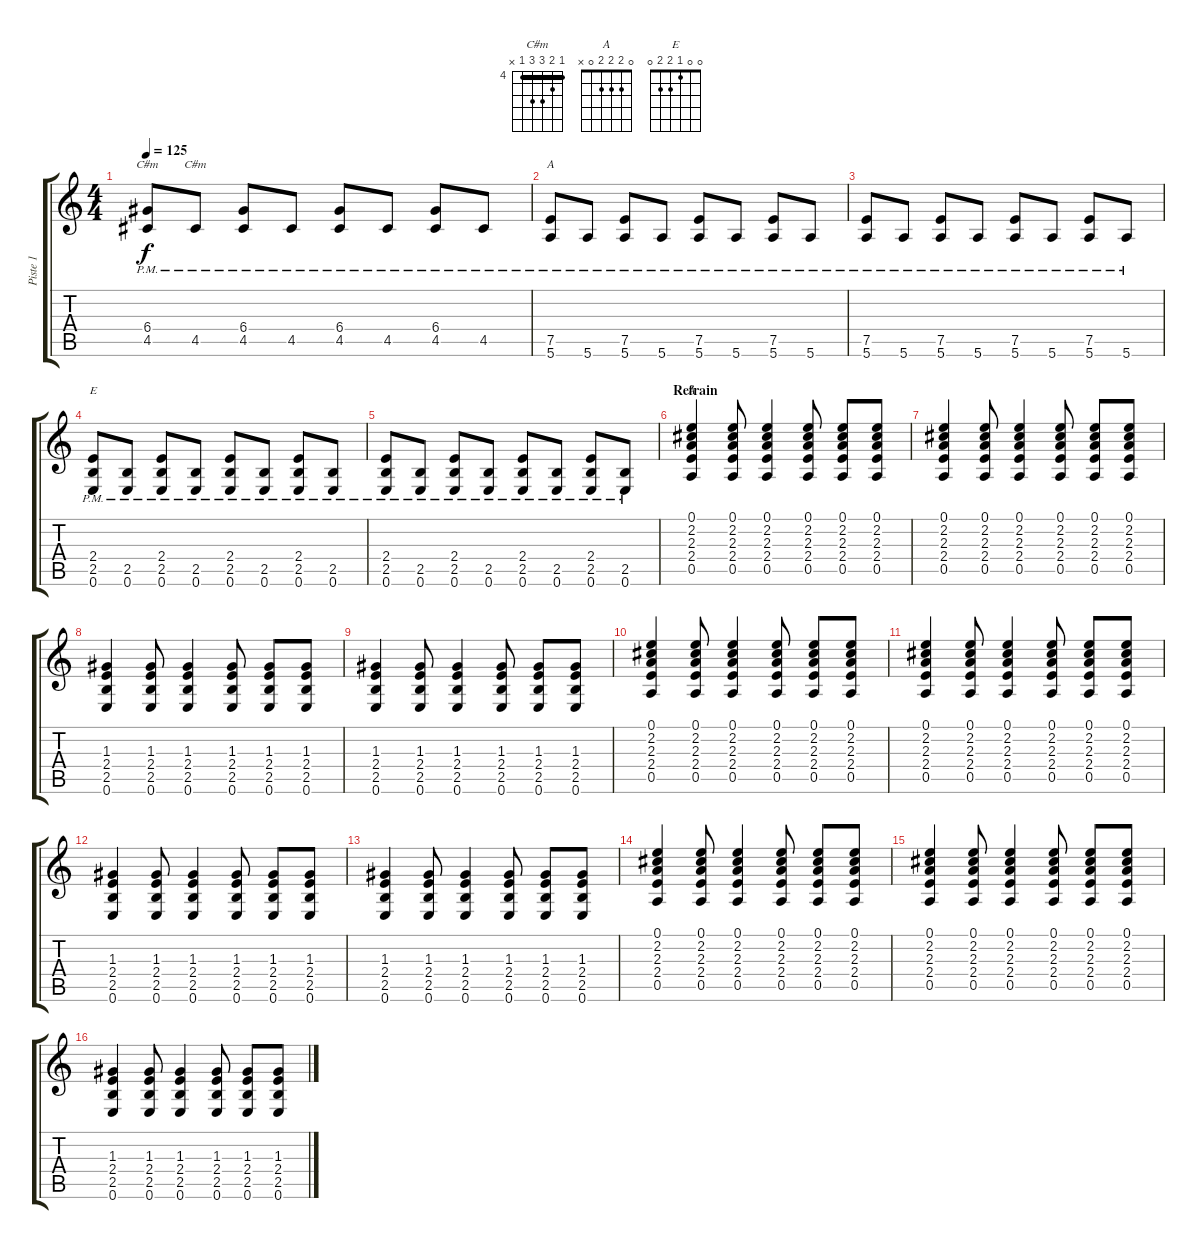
\track ("Piste 1" "Piste 1") {instrument overdrivenguitar}
\staff {score tabs}
\tuning (E4 B3 G3 D3 A2 E2) {hide}
\chord ("C#m" 4 5 6 6 4 4) {firstfret 4 barre 4}
\chord ("C#m" 4 5 6 6 4 x) {firstfret 4 barre 4}
\chord ("A" 5 5 6 7 7 5) {firstfret 5 barre 5}
\chord ("E" 0 0 1 2 2 0)
\chord ("A" 0 2 2 2 0 x)
\ts (4 4)
\tempo 125
\clef g2
\ks c
(6.4{pm} 4.5{pm}).8{ch "C#m" dy f} 4.5{pm}.8{ch "C#m"} (6.4{pm} 4.5{pm}).8 4.5{pm}.8 (6.4{pm} 4.5{pm}).8 4.5{pm}.8 (6.4{pm} 4.5{pm}).8 4.5{pm}.8 |
(7.5{pm} 5.6{pm}).8{ch "A"} 5.6{pm}.8 (7.5{pm} 5.6{pm}).8 5.6{pm}.8 (7.5{pm} 5.6{pm}).8 5.6{pm}.8 (7.5{pm} 5.6{pm}).8 5.6{pm}.8 |
(7.5{pm} 5.6{pm}).8 5.6{pm}.8 (7.5{pm} 5.6{pm}).8 5.6{pm}.8 (7.5{pm} 5.6{pm}).8 5.6{pm}.8 (7.5{pm} 5.6{pm}).8 5.6{pm}.8 |
(2.4{pm} 2.5{pm} 0.6{pm}).8{ch "E"} (2.5{pm} 0.6{pm}).8 (2.4{pm} 2.5{pm} 0.6{pm}).8 (2.5{pm} 0.6{pm}).8 (2.4{pm} 2.5{pm} 0.6{pm}).8 (2.5{pm} 0.6{pm}).8 (2.4{pm} 2.5{pm} 0.6{pm}).8 (2.5{pm} 0.6{pm}).8 |
(2.4{pm} 2.5{pm} 0.6{pm}).8 (2.5{pm} 0.6{pm}).8 (2.4{pm} 2.5{pm} 0.6{pm}).8 (2.5{pm} 0.6{pm}).8 (2.4{pm} 2.5{pm} 0.6{pm}).8 (2.5{pm} 0.6{pm}).8 (2.4{pm} 2.5{pm} 0.6{pm}).8 (2.5{pm} 0.6{pm}).8 |
\section ("" "Refrain")
(0.1 2.2 2.3 2.4 0.5).4{ch "A" instrument overdrivenguitar} (0.1 2.2 2.3 2.4 0.5).8 (0.1 2.2 2.3 2.4 0.5).4 (0.1 2.2 2.3 2.4 0.5).8 (0.1 2.2 2.3 2.4 0.5).8 (0.1 2.2 2.3 2.4 0.5).8 |
(0.1 2.2 2.3 2.4 0.5).4 (0.1 2.2 2.3 2.4 0.5).8 (0.1 2.2 2.3 2.4 0.5).4 (0.1 2.2 2.3 2.4 0.5).8 (0.1 2.2 2.3 2.4 0.5).8 (0.1 2.2 2.3 2.4 0.5).8 |
(1.3 2.4 2.5 0.6).4 (1.3 2.4 2.5 0.6).8 (1.3 2.4 2.5 0.6).4 (1.3 2.4 2.5 0.6).8 (1.3 2.4 2.5 0.6).8 (1.3 2.4 2.5 0.6).8 |
(1.3 2.4 2.5 0.6).4 (1.3 2.4 2.5 0.6).8 (1.3 2.4 2.5 0.6).4 (1.3 2.4 2.5 0.6).8 (1.3 2.4 2.5 0.6).8 (1.3 2.4 2.5 0.6).8 |
(0.1 2.2 2.3 2.4 0.5).4 (0.1 2.2 2.3 2.4 0.5).8 (0.1 2.2 2.3 2.4 0.5).4 (0.1 2.2 2.3 2.4 0.5).8 (0.1 2.2 2.3 2.4 0.5).8 (0.1 2.2 2.3 2.4 0.5).8 |
(0.1 2.2 2.3 2.4 0.5).4 (0.1 2.2 2.3 2.4 0.5).8 (0.1 2.2 2.3 2.4 0.5).4 (0.1 2.2 2.3 2.4 0.5).8 (0.1 2.2 2.3 2.4 0.5).8 (0.1 2.2 2.3 2.4 0.5).8 |
(1.3 2.4 2.5 0.6).4 (1.3 2.4 2.5 0.6).8 (1.3 2.4 2.5 0.6).4 (1.3 2.4 2.5 0.6).8 (1.3 2.4 2.5 0.6).8 (1.3 2.4 2.5 0.6).8 |
(1.3 2.4 2.5 0.6).4 (1.3 2.4 2.5 0.6).8 (1.3 2.4 2.5 0.6).4 (1.3 2.4 2.5 0.6).8 (1.3 2.4 2.5 0.6).8 (1.3 2.4 2.5 0.6).8 |
(0.1 2.2 2.3 2.4 0.5).4{instrument overdrivenguitar} (0.1 2.2 2.3 2.4 0.5).8 (0.1 2.2 2.3 2.4 0.5).4 (0.1 2.2 2.3 2.4 0.5).8 (0.1 2.2 2.3 2.4 0.5).8 (0.1 2.2 2.3 2.4 0.5).8 |
(0.1 2.2 2.3 2.4 0.5).4 (0.1 2.2 2.3 2.4 0.5).8 (0.1 2.2 2.3 2.4 0.5).4 (0.1 2.2 2.3 2.4 0.5).8 (0.1 2.2 2.3 2.4 0.5).8 (0.1 2.2 2.3 2.4 0.5).8 |
(1.3 2.4 2.5 0.6).4 (1.3 2.4 2.5 0.6).8 (1.3 2.4 2.5 0.6).4 (1.3 2.4 2.5 0.6).8 (1.3 2.4 2.5 0.6).8 (1.3 2.4 2.5 0.6).8
